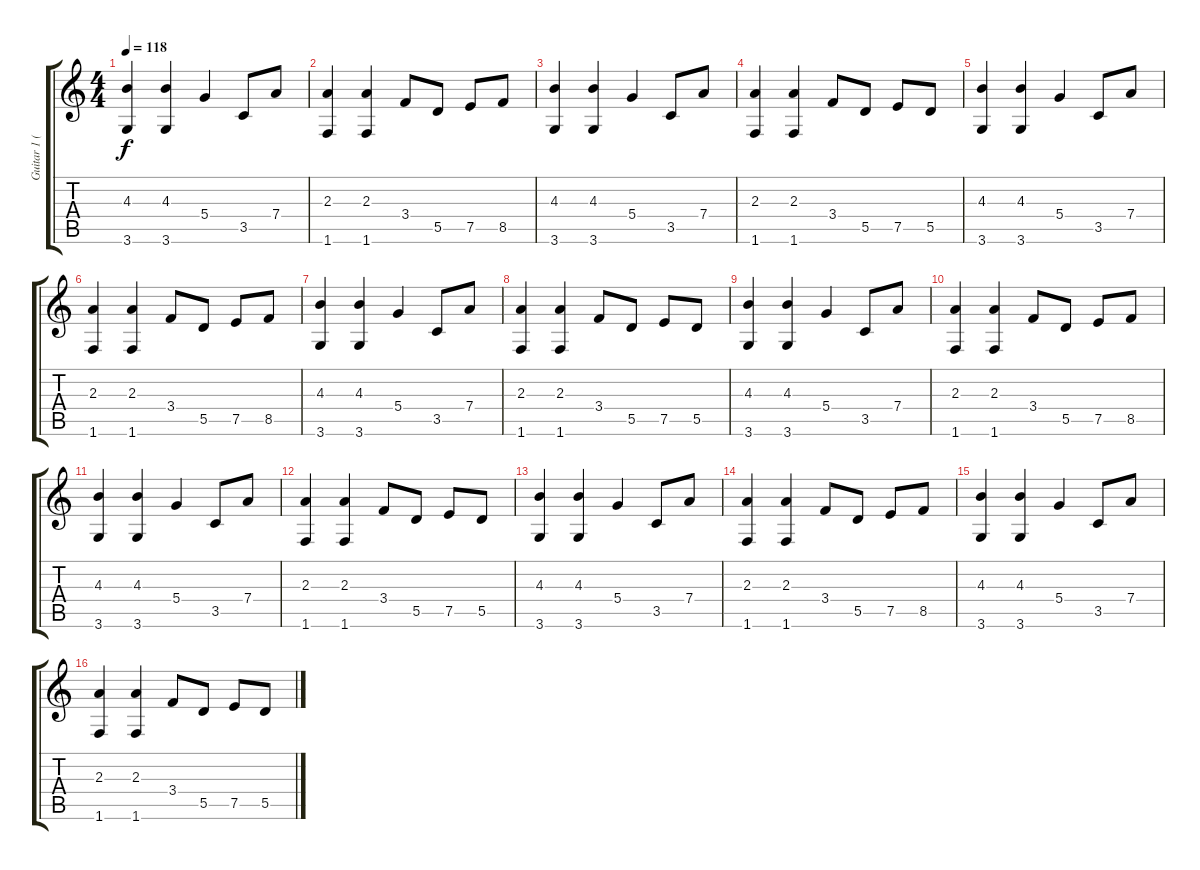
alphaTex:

\track ("Guitar 1 ( Acoustic )" "Guitar 1 (") {instrument acousticguitarsteel}
\staff {score tabs}
\tuning (E4 B3 G3 D3 A2 E2) {hide}
\ts (4 4)
\tempo 118
\clef g2
\ks c
(4.3 3.6).4{dy f} (4.3 3.6).4 5.4.4 3.5.8 7.4.8 |
(2.3 1.6).4 (2.3 1.6).4 3.4.8 5.5.8 7.5.8 8.5.8 |
(4.3 3.6).4 (4.3 3.6).4 5.4.4 3.5.8 7.4.8 |
(2.3 1.6).4 (2.3 1.6).4 3.4.8 5.5.8 7.5.8 5.5.8 |
(4.3 3.6).4 (4.3 3.6).4 5.4.4 3.5.8 7.4.8 |
(2.3 1.6).4 (2.3 1.6).4 3.4.8 5.5.8 7.5.8 8.5.8 |
(4.3 3.6).4 (4.3 3.6).4 5.4.4 3.5.8 7.4.8 |
(2.3 1.6).4 (2.3 1.6).4 3.4.8 5.5.8 7.5.8 5.5.8 |
(4.3 3.6).4 (4.3 3.6).4 5.4.4 3.5.8 7.4.8 |
(2.3 1.6).4 (2.3 1.6).4 3.4.8 5.5.8 7.5.8 8.5.8 |
(4.3 3.6).4 (4.3 3.6).4 5.4.4 3.5.8 7.4.8 |
(2.3 1.6).4 (2.3 1.6).4 3.4.8 5.5.8 7.5.8 5.5.8 |
(4.3 3.6).4 (4.3 3.6).4 5.4.4 3.5.8 7.4.8 |
(2.3 1.6).4 (2.3 1.6).4 3.4.8 5.5.8 7.5.8 8.5.8 |
(4.3 3.6).4 (4.3 3.6).4 5.4.4 3.5.8 7.4.8 |
(2.3 1.6).4 (2.3 1.6).4 3.4.8 5.5.8 7.5.8 5.5.8
